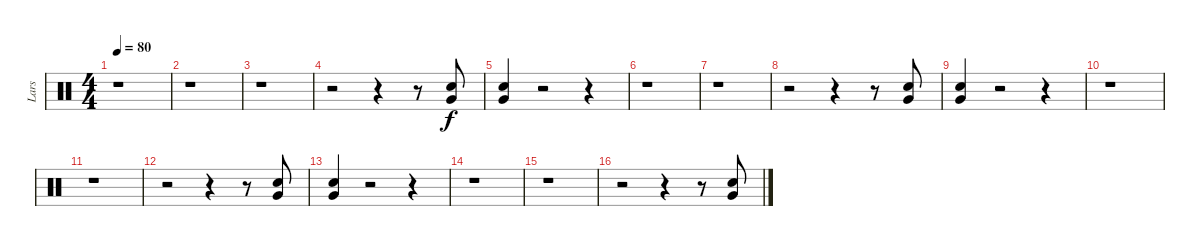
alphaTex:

\track ("Lars" "Lars") {instrument percussion}
\staff {score}
\articulation defaults
\ts (4 4)
\tempo 80
\clef neutral
\ks c
r.1{dy f} |
r.1 |
r.1 |
r.2 r.4 r.8 ("Snare (hit) 2" "Very Low Tom (hit)").8 |
("Snare (hit) 2" "Very Low Tom (hit)").4 r.2 r.4 |
r.1 |
r.1 |
r.2 r.4 r.8 ("Snare (hit) 2" "Very Low Tom (hit)").8 |
("Snare (hit) 2" "Very Low Tom (hit)").4 r.2 r.4 |
r.1 |
r.1 |
r.2 r.4 r.8 ("Snare (hit) 2" "Very Low Tom (hit)").8 |
("Snare (hit) 2" "Very Low Tom (hit)").4 r.2 r.4 |
r.1 |
r.1 |
r.2 r.4 r.8 ("Snare (hit) 2" "Very Low Tom (hit)").8
